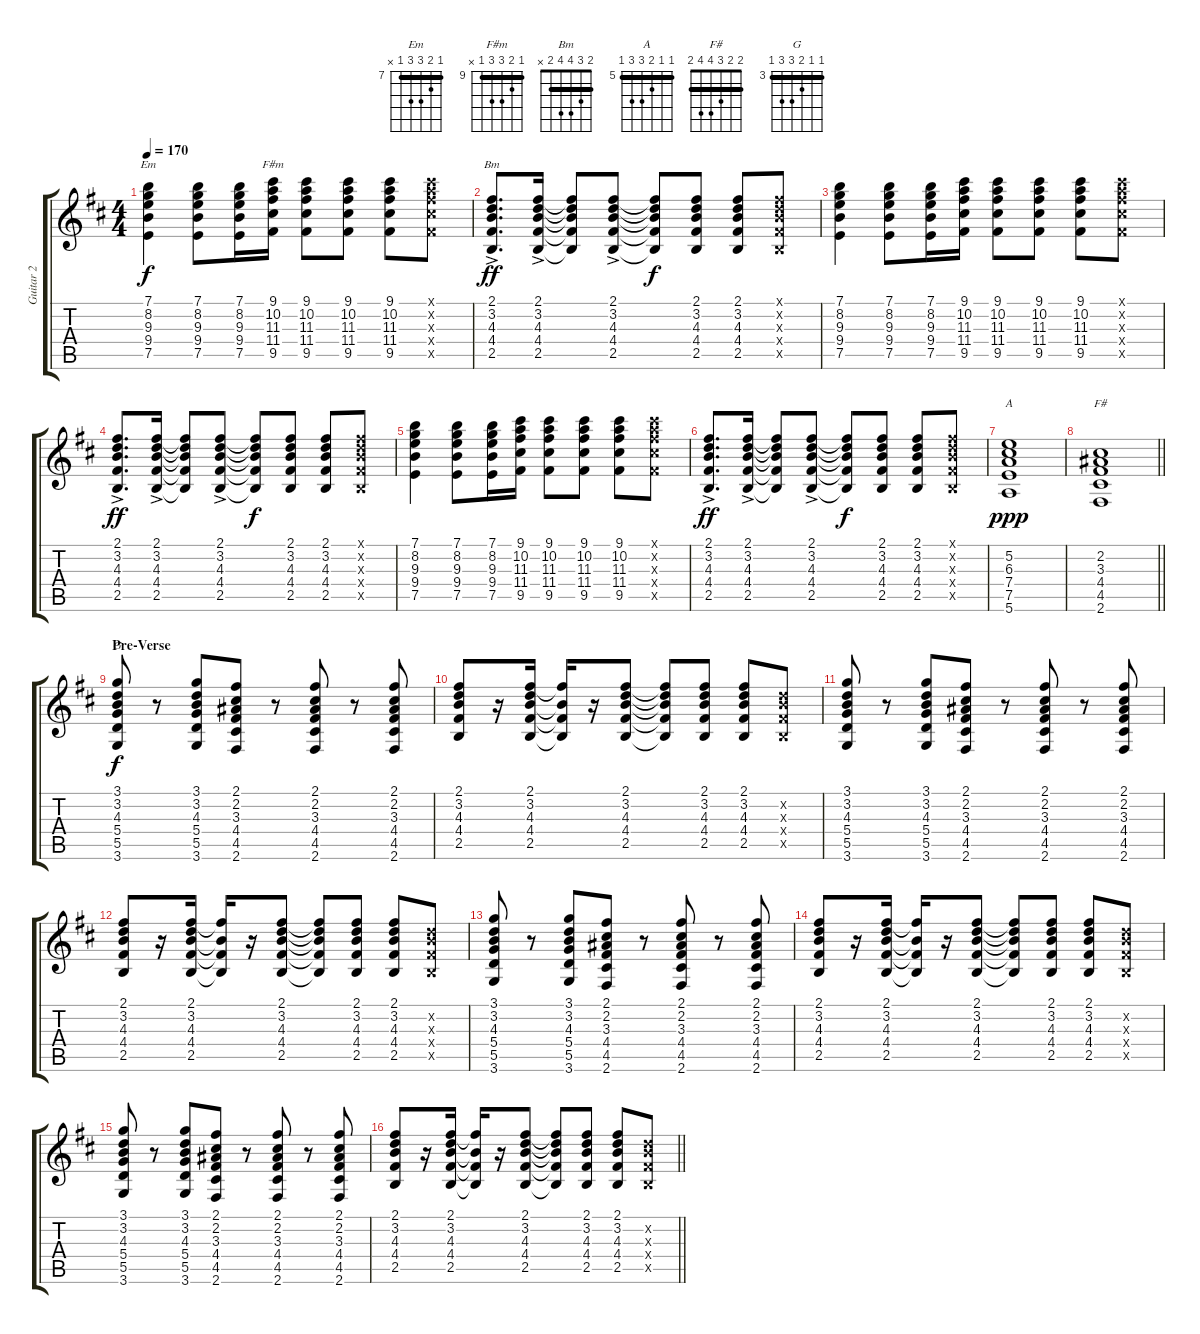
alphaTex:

\track ("Guitar 2" "Guitar 2") {instrument overdrivenguitar}
\staff {score tabs}
\tuning (E4 B3 G3 D3 A2 E2) {hide}
\chord ("Em" 7 8 9 9 7 x) {firstfret 7 barre 7}
\chord ("F#m" 9 10 11 11 9 x) {firstfret 9 barre 9}
\chord ("Bm" 2 3 4 4 2 x) {barre 2}
\chord ("A" 5 5 6 7 7 5) {firstfret 5 barre 5}
\chord ("F#" 2 2 3 4 4 2) {barre 2}
\chord ("G" 3 3 4 5 5 3) {firstfret 3 barre 3}
\ts (4 4)
\tempo 170
\clef g2
\ks d
(7.1 8.2 9.3 9.4 7.5).4{ch "Em" dy f} (7.1 8.2 9.3 9.4 7.5).8 (7.1 8.2 9.3 9.4 7.5).16 (9.1 10.2 11.3 11.4 9.5).16{ch "F#m"} (9.1 10.2 11.3 11.4 9.5).8 (9.1 10.2 11.3 11.4 9.5).8 (9.1 10.2 11.3 11.4 9.5).8 (9.1{x} 10.2{x} 11.3{x} 11.4{x} 9.5{x}).8 |
(2.1 3.2 4.3 4.4 2.5{ac}).8{d ch "Bm" dy ff} (2.1 3.2 4.3 4.4 2.5{ac}).16 (2.1{t} 3.2{t} 4.3{t} 4.4{t} 2.5{t}).8 (2.1 3.2 4.3 4.4 2.5{ac}).8 (2.1{t} 3.2{t} 4.3{t} 4.4{t} 2.5{t}).8{dy f} (2.1 3.2 4.3 4.4 2.5).8 (2.1 3.2 4.3 4.4 2.5).8 (2.1{x} 3.2{x} 4.3{x} 4.4{x} 2.5{x}).8 |
(7.1 8.2 9.3 9.4 7.5).4 (7.1 8.2 9.3 9.4 7.5).8 (7.1 8.2 9.3 9.4 7.5).16 (9.1 10.2 11.3 11.4 9.5).16 (9.1 10.2 11.3 11.4 9.5).8 (9.1 10.2 11.3 11.4 9.5).8 (9.1 10.2 11.3 11.4 9.5).8 (9.1{x} 10.2{x} 11.3{x} 11.4{x} 9.5{x}).8 |
(2.1 3.2 4.3 4.4 2.5{ac}).8{d dy ff} (2.1 3.2 4.3 4.4 2.5{ac}).16 (2.1{t} 3.2{t} 4.3{t} 4.4{t} 2.5{t}).8 (2.1 3.2 4.3 4.4 2.5{ac}).8 (2.1{t} 3.2{t} 4.3{t} 4.4{t} 2.5{t}).8{dy f} (2.1 3.2 4.3 4.4 2.5).8 (2.1 3.2 4.3 4.4 2.5).8 (2.1{x} 3.2{x} 4.3{x} 4.4{x} 2.5{x}).8 |
(7.1 8.2 9.3 9.4 7.5).4 (7.1 8.2 9.3 9.4 7.5).8 (7.1 8.2 9.3 9.4 7.5).16 (9.1 10.2 11.3 11.4 9.5).16 (9.1 10.2 11.3 11.4 9.5).8 (9.1 10.2 11.3 11.4 9.5).8 (9.1 10.2 11.3 11.4 9.5).8 (9.1{x} 10.2{x} 11.3{x} 11.4{x} 9.5{x}).8 |
(2.1 3.2 4.3 4.4 2.5{ac}).8{d dy ff} (2.1 3.2 4.3 4.4 2.5{ac}).16 (2.1{t} 3.2{t} 4.3{t} 4.4{t} 2.5{t}).8 (2.1 3.2 4.3 4.4 2.5{ac}).8 (2.1{t} 3.2{t} 4.3{t} 4.4{t} 2.5{t}).8{dy f} (2.1 3.2 4.3 4.4 2.5).8 (2.1 3.2 4.3 4.4 2.5).8 (2.1{x} 3.2{x} 4.3{x} 4.4{x} 2.5{x}).8 |
(5.2 6.3 7.4 7.5 5.6).1{ch "A" dy ppp} |
\barLineRight lightlight
(2.2 3.3 4.4 4.5 2.6).1{ch "F#"} |
\section ("" "Pre-Verse")
(3.1 3.2 4.3 5.4 5.5 3.6).8{ch "G" dy f} r.8 (3.1 3.2 4.3 5.4 5.5 3.6).8 (2.1 2.2 3.3 4.4 4.5 2.6).8 r.8 (2.1 2.2 3.3 4.4 4.5 2.6).8 r.8 (2.1 2.2 3.3 4.4 4.5 2.6).8 |
(2.1 3.2 4.3 4.4 2.5).8 r.16 (2.1 3.2 4.3 4.4 2.5).16 (2.1{t} 4.3{t} 4.4{t} 2.5{t}).16 r.16 (2.1 3.2 4.3 4.4 2.5).8 (2.1{t} 3.2{t} 4.3{t} 4.4{t} 2.5{t}).8 (2.1 3.2 4.3 4.4 2.5).8 (2.1 3.2 4.3 4.4 2.5).8 (3.2{x} 4.3{x} 4.4{x} 2.5{x}).8 |
(3.1 3.2 4.3 5.4 5.5 3.6).8 r.8 (3.1 3.2 4.3 5.4 5.5 3.6).8 (2.1 2.2 3.3 4.4 4.5 2.6).8 r.8 (2.1 2.2 3.3 4.4 4.5 2.6).8 r.8 (2.1 2.2 3.3 4.4 4.5 2.6).8 |
(2.1 3.2 4.3 4.4 2.5).8 r.16 (2.1 3.2 4.3 4.4 2.5).16 (2.1{t} 4.3{t} 4.4{t} 2.5{t}).16 r.16 (2.1 3.2 4.3 4.4 2.5).8 (2.1{t} 3.2{t} 4.3{t} 4.4{t} 2.5{t}).8 (2.1 3.2 4.3 4.4 2.5).8 (2.1 3.2 4.3 4.4 2.5).8 (3.2{x} 4.3{x} 4.4{x} 2.5{x}).8 |
(3.1 3.2 4.3 5.4 5.5 3.6).8 r.8 (3.1 3.2 4.3 5.4 5.5 3.6).8 (2.1 2.2 3.3 4.4 4.5 2.6).8 r.8 (2.1 2.2 3.3 4.4 4.5 2.6).8 r.8 (2.1 2.2 3.3 4.4 4.5 2.6).8 |
(2.1 3.2 4.3 4.4 2.5).8 r.16 (2.1 3.2 4.3 4.4 2.5).16 (2.1{t} 4.3{t} 4.4{t} 2.5{t}).16 r.16 (2.1 3.2 4.3 4.4 2.5).8 (2.1{t} 3.2{t} 4.3{t} 4.4{t} 2.5{t}).8 (2.1 3.2 4.3 4.4 2.5).8 (2.1 3.2 4.3 4.4 2.5).8 (3.2{x} 4.3{x} 4.4{x} 2.5{x}).8 |
(3.1 3.2 4.3 5.4 5.5 3.6).8 r.8 (3.1 3.2 4.3 5.4 5.5 3.6).8 (2.1 2.2 3.3 4.4 4.5 2.6).8 r.8 (2.1 2.2 3.3 4.4 4.5 2.6).8 r.8 (2.1 2.2 3.3 4.4 4.5 2.6).8 |
\barLineRight lightlight
(2.1 3.2 4.3 4.4 2.5).8 r.16 (2.1 3.2 4.3 4.4 2.5).16 (2.1{t} 4.3{t} 4.4{t} 2.5{t}).16 r.16 (2.1 3.2 4.3 4.4 2.5).8 (2.1{t} 3.2{t} 4.3{t} 4.4{t} 2.5{t}).8 (2.1 3.2 4.3 4.4 2.5).8 (2.1 3.2 4.3 4.4 2.5).8 (3.2{x} 4.3{x} 4.4{x} 2.5{x}).8
